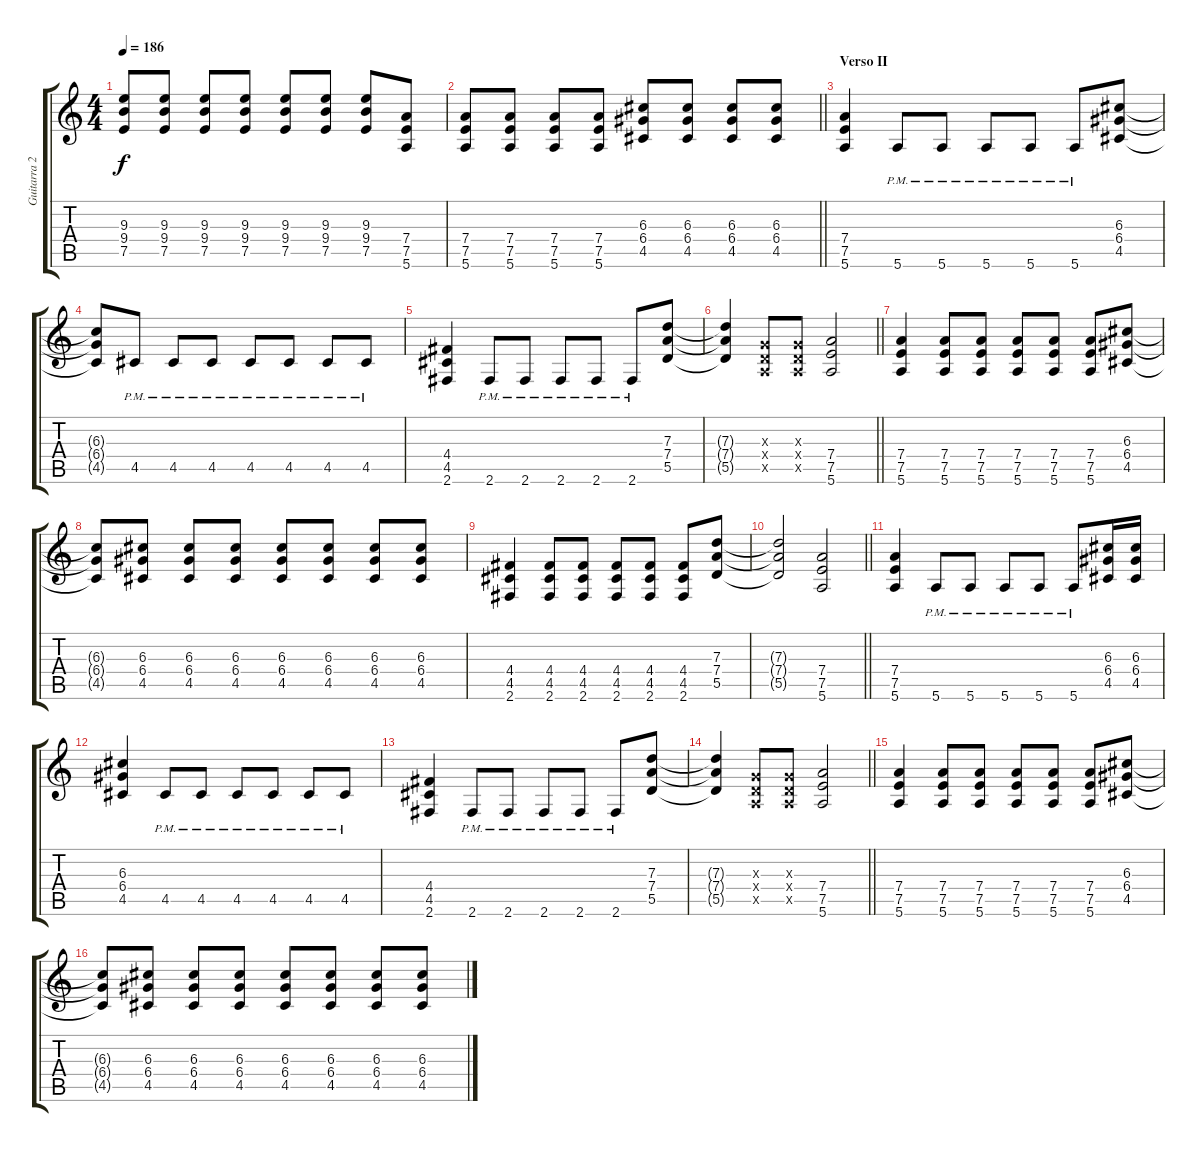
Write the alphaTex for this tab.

\track ("Guitarra 2 - Erik" "Guitarra 2") {instrument distortionguitar}
\staff {score tabs}
\tuning (E4 B3 G3 D3 A2 E2) {hide}
\ts (4 4)
\tempo 186
\clef g2
\ks c
(9.3 9.4 7.5).8{dy f} (9.3 9.4 7.5).8 (9.3 9.4 7.5).8 (9.3 9.4 7.5).8 (9.3 9.4 7.5).8 (9.3 9.4 7.5).8 (9.3 9.4 7.5).8 (7.4 7.5 5.6).8 |
\barLineRight lightlight
(7.4 7.5 5.6).8 (7.4 7.5 5.6).8 (7.4 7.5 5.6).8 (7.4 7.5 5.6).8 (6.3 6.4 4.5).8 (6.3 6.4 4.5).8 (6.3 6.4 4.5).8 (6.3 6.4 4.5).8 |
\section ("" "Verso II")
(7.4 7.5 5.6).4 5.6{pm}.8 5.6{pm}.8 5.6{pm}.8 5.6{pm}.8 5.6{pm}.8 (6.3 6.4 4.5).8 |
(6.3{t} 6.4{t} 4.5{t}).8 4.5{pm}.8 4.5{pm}.8 4.5{pm}.8 4.5{pm}.8 4.5{pm}.8 4.5{pm}.8 4.5{pm}.8 |
(4.4 4.5 2.6).4 2.6{pm}.8 2.6{pm}.8 2.6{pm}.8 2.6{pm}.8 2.6{pm}.8 (7.3 7.4 5.5).8 |
\barLineRight lightlight
(7.3{t} 7.4{t} 5.5{t}).4 (0.3{x} 0.4{x} 0.5{x}).8 (0.3{x} 0.4{x} 0.5{x}).8 (7.4 7.5 5.6).2 |
(7.4 7.5 5.6).4 (7.4 7.5 5.6).8 (7.4 7.5 5.6).8 (7.4 7.5 5.6).8 (7.4 7.5 5.6).8 (7.4 7.5 5.6).8 (6.3 6.4 4.5).8 |
(6.3{t} 6.4{t} 4.5{t}).8 (6.3 6.4 4.5).8 (6.3 6.4 4.5).8 (6.3 6.4 4.5).8 (6.3 6.4 4.5).8 (6.3 6.4 4.5).8 (6.3 6.4 4.5).8 (6.3 6.4 4.5).8 |
(4.4 4.5 2.6).4 (4.4 4.5 2.6).8 (4.4 4.5 2.6).8 (4.4 4.5 2.6).8 (4.4 4.5 2.6).8 (4.4 4.5 2.6).8 (7.3 7.4 5.5).8 |
\barLineRight lightlight
(7.3{t} 7.4{t} 5.5{t}).2 (7.4 7.5 5.6).2 |
(7.4 7.5 5.6).4 5.6{pm}.8 5.6{pm}.8 5.6{pm}.8 5.6{pm}.8 5.6{pm}.8 (6.3 6.4 4.5).16 (6.3 6.4 4.5).16 |
(6.3 6.4 4.5).4 4.5{pm}.8 4.5{pm}.8 4.5{pm}.8 4.5{pm}.8 4.5{pm}.8 4.5{pm}.8 |
(4.4 4.5 2.6).4 2.6{pm}.8 2.6{pm}.8 2.6{pm}.8 2.6{pm}.8 2.6{pm}.8 (7.3 7.4 5.5).8 |
\barLineRight lightlight
(7.3{t} 7.4{t} 5.5{t}).4 (0.3{x} 0.4{x} 0.5{x}).8 (0.3{x} 0.4{x} 0.5{x}).8 (7.4 7.5 5.6).2 |
(7.4 7.5 5.6).4 (7.4 7.5 5.6).8 (7.4 7.5 5.6).8 (7.4 7.5 5.6).8 (7.4 7.5 5.6).8 (7.4 7.5 5.6).8 (6.3 6.4 4.5).8 |
(6.3{t} 6.4{t} 4.5{t}).8 (6.3 6.4 4.5).8 (6.3 6.4 4.5).8 (6.3 6.4 4.5).8 (6.3 6.4 4.5).8 (6.3 6.4 4.5).8 (6.3 6.4 4.5).8 (6.3 6.4 4.5).8
